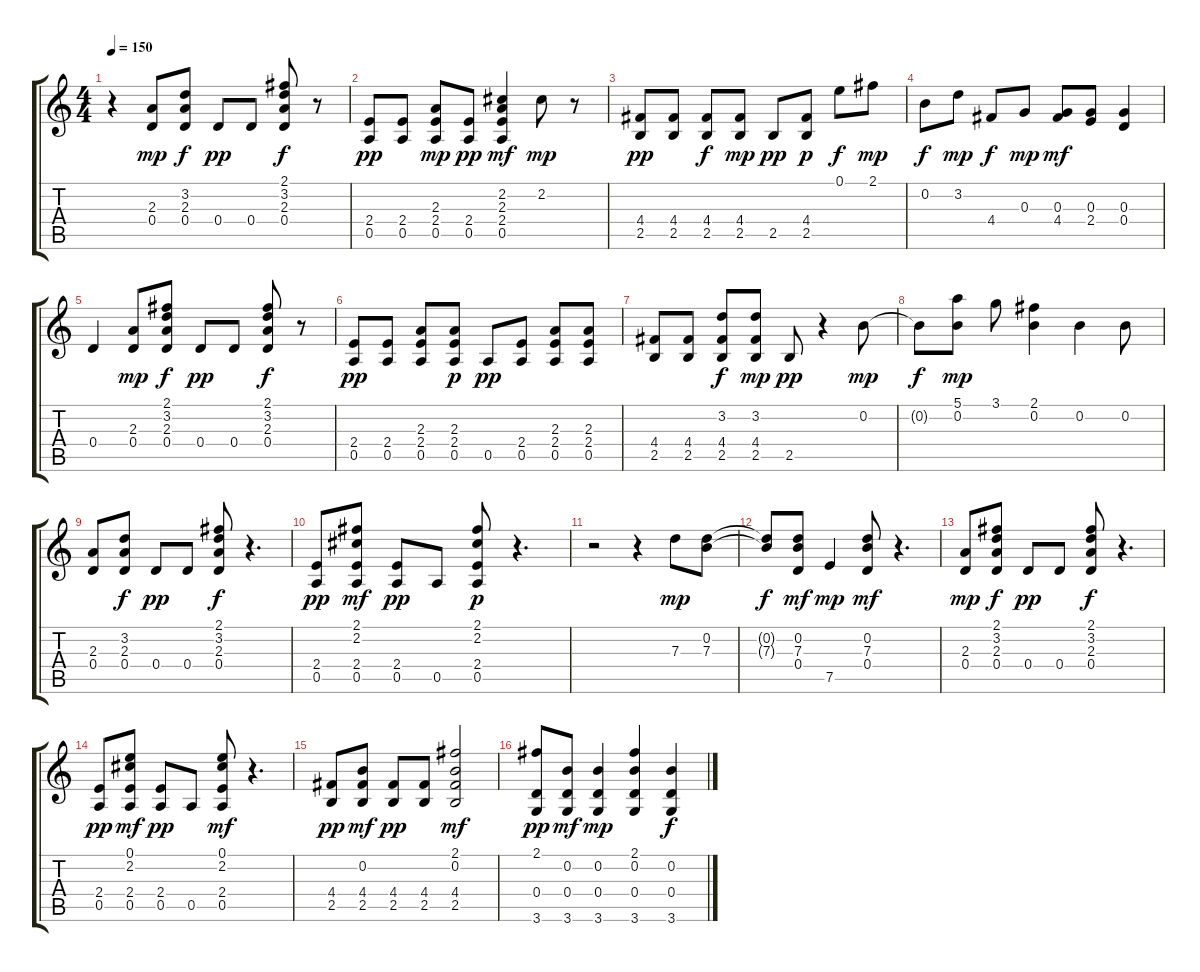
\track "" {instrument electricguitarmuted}
\staff {score tabs}
\tuning (E4 B3 G3 D3 A2 E2) {hide}
\ts (4 4)
\tempo 150
\clef g2
\ks c
r.4{dy mp} (2.3 0.4).8 (3.2 2.3 0.4).8{dy f} 0.4.8{dy pp} 0.4.8 (2.1 3.2 2.3 0.4).8{dy f} r.8 |
(2.4 0.5).8{dy pp} (2.4 0.5).8 (2.3 2.4 0.5).8{dy mp} (2.4 0.5).8{dy pp} (2.2 2.3 2.4 0.5).4{dy mf} 2.2.8{dy mp} r.8 |
(4.4 2.5).8{dy pp} (4.4 2.5).8 (4.4 2.5).8{dy f} (4.4 2.5).8{dy mp} 2.5.8{dy pp} (4.4 2.5).8{dy p} 0.1.8{dy f} 2.1.8{dy mp} |
0.2.8{dy f} 3.2.8{dy mp} 4.4.8{dy f} 0.3.8{dy mp} (0.3 4.4).8{dy mf} (0.3 2.4).8 (0.3 0.4).4 |
0.4.4 (2.3 0.4).8{dy mp} (2.1 3.2 2.3 0.4).8{dy f} 0.4.8{dy pp} 0.4.8 (2.1 3.2 2.3 0.4).8{dy f} r.8 |
(2.4 0.5).8{dy pp} (2.4 0.5).8 (2.3 2.4 0.5).8 (2.3 2.4 0.5).8{dy p} 0.5.8{dy pp} (2.4 0.5).8 (2.3 2.4 0.5).8 (2.3 2.4 0.5).8 |
(4.4 2.5).8 (4.4 2.5).8 (3.2 4.4 2.5).8{dy f} (3.2 4.4 2.5).8{dy mp} 2.5.8{dy pp} r.4 0.2.8{dy mp} |
0.2{t}.8{dy f} (5.1 0.2).8{dy mp} 3.1.8 (2.1 0.2).4 0.2.4 0.2.8 |
(2.3 0.4).8 (3.2 2.3 0.4).8{dy f} 0.4.8{dy pp} 0.4.8 (2.1 3.2 2.3 0.4).8{dy f} r.4{d} |
(2.4 0.5).8{dy pp} (2.1 2.2 2.4 0.5).8{dy mf} (2.4 0.5).8{dy pp} 0.5.8 (2.1 2.2 2.4 0.5).8{dy p} r.4{d} |
r.2 r.4 7.3.8{dy mp} (0.2 7.3).8 |
(0.2{t} 7.3{t}).8{dy f} (0.2 7.3 0.4).8{dy mf} 7.5.4{dy mp} (0.2 7.3 0.4).8{dy mf} r.4{d} |
(2.3 0.4).8{dy mp} (2.1 3.2 2.3 0.4).8{dy f} 0.4.8{dy pp} 0.4.8 (2.1 3.2 2.3 0.4).8{dy f} r.4{d} |
(2.4 0.5).8{dy pp} (0.1 2.2 2.4 0.5).8{dy mf} (2.4 0.5).8{dy pp} 0.5.8 (0.1 2.2 2.4 0.5).8{dy mf} r.4{d} |
(4.4 2.5).8{dy pp} (0.2 4.4 2.5).8{dy mf} (4.4 2.5).8{dy pp} (4.4 2.5).8 (2.1 0.2 4.4 2.5).2{dy mf} |
(2.1 0.4 3.6).8{dy pp} (0.2 0.4 3.6).8{dy mf} (0.2 0.4 3.6).4{dy mp} (2.1 0.2 0.4 3.6).4 (0.2 0.4 3.6).4{dy f}
